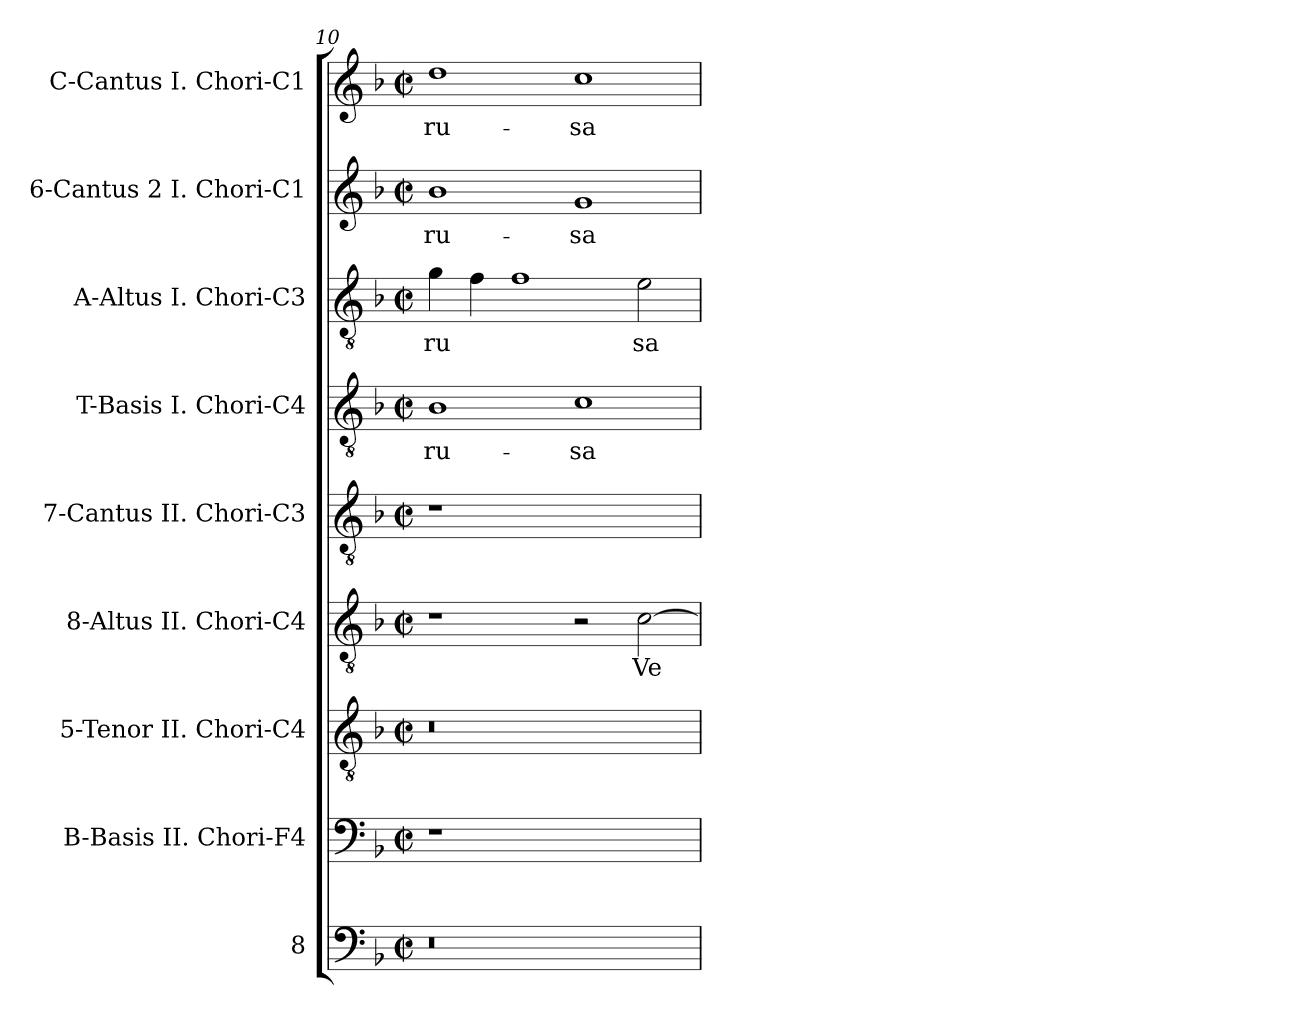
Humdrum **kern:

**kern	**kern	**kern	**kern	**text	**kern	**kern	**text	**kern	**text	**kern	**text	**kern	**text
*part9	*part8	*part7	*part6	*part6	*part5	*part4	*part4	*part3	*part3	*part2	*part2	*part1	*part1
*staff9	*staff8	*staff7	*staff6	*staff6	*staff5	*staff4	*staff4	*staff3	*staff3	*staff2	*staff2	*staff1	*staff1
*I"8	*I"B-Basis  II. Chori-F4	*I"5-Tenor  II. Chori-C4	*I"8-Altus  II. Chori-C4	*	*I"7-Cantus  II. Chori-C3	*I"T-Basis  I. Chori-C4	*	*I"A-Altus  I. Chori-C3	*	*I"6-Cantus 2  I. Chori-C1	*	*I"C-Cantus  I. Chori-C1	*
*	*	*I'T	*	*	*	*I'T	*	*I'A	*	*	*	*I'C	*
*clefF4	*clefF4	*clefGv2	*clefGv2	*	*clefGv2	*clefGv2	*	*clefGv2	*	*clefG2	*	*clefG2	*
*k[b-]	*k[b-]	*k[b-]	*k[b-]	*	*k[b-]	*k[b-]	*	*k[b-]	*	*k[b-]	*	*k[b-]	*
*F:	*F:	*F:	*F:	*	*F:	*F:	*	*F:	*	*F:	*	*F:	*
*M2/2	*M2/2	*M2/2	*M2/2	*	*M2/2	*M2/2	*	*M2/2	*	*M2/2	*	*M2/2	*
*met(c|)	*met(c|)	*met(c|)	*met(c|)	*	*met(c|)	*met(c|)	*	*met(c|)	*	*met(c|)	*	*met(c|)	*
=10	=10	=10	=10	=10	=10	=10	=10	=10	=10	=10	=10	=10	=10
!	!	!	!	!	!	!	!LO:LY:b:cj	!	!LO:LY:b:cj	!	!LO:LY:b:cj	!	!LO:LY:b:cj
0r	1r	0r	1r	.	1r	1B-	-ru-	4g\	-ru-	1b-	-ru-	1dd	-ru-
!	!	!	!	!	!	!	!	!	!LO:LY:b:cj	!	!	!	!
.	.	.	.	.	.	.	.	4f\	--	.	.	.	.
!	!	!	!	!	!	!	!	!	!LO:LY:b:cj	!	!	!	!
.	.	.	.	.	.	.	.	1f	--	.	.	.	.
!	!	!	!	!	!	!	!LO:LY:b:cj	!	!	!	!LO:LY:b:cj	!	!LO:LY:b:cj
.	1ryy	.	2r	.	1ryy	1c	-sa-	.	.	1g	-sa-	1cc	-sa-
!	!	!	!	!LO:LY:b:cj	!	!	!	!	!LO:LY:b:cj	!	!	!	!
.	.	.	[>2c\	Ve-	.	.	.	2e\	-sa-	.	.	.	.
=	=	=	=	=	=	=	=	=	=	=	=	=	=
*-	*-	*-	*-	*-	*-	*-	*-	*-	*-	*-	*-	*-	*-
